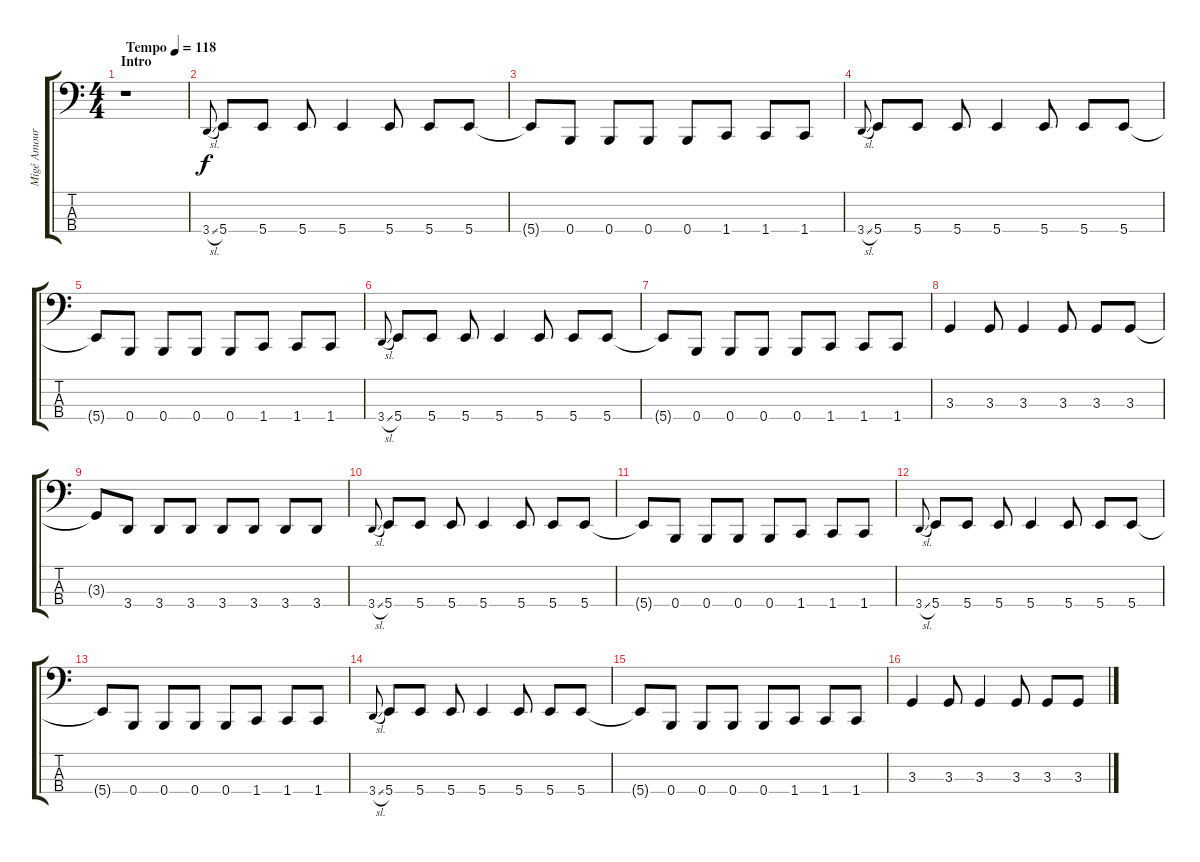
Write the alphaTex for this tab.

\track ("Migé Amour (Bass)" "Migé Amour") {instrument electricbassfinger}
\staff {score tabs}
\tuning (D2 A1 E1 B0) {hide}
\ts (4 4)
\section ("" "Intro")
\tempo (118 "Tempo")
\clef f4
\ks c
r.1{dy f instrument electricbassfinger} |
3.4{sl}.8{gr onbeat} 5.4.8 5.4.8 5.4.8 5.4.4 5.4.8 5.4.8 5.4.8 |
5.4{t}.8 0.4.8 0.4.8 0.4.8 0.4.8 1.4.8 1.4.8 1.4.8 |
3.4{sl}.8{gr onbeat} 5.4.8 5.4.8 5.4.8 5.4.4 5.4.8 5.4.8 5.4.8 |
5.4{t}.8 0.4.8 0.4.8 0.4.8 0.4.8 1.4.8 1.4.8 1.4.8 |
3.4{sl}.8{gr onbeat} 5.4.8 5.4.8 5.4.8 5.4.4 5.4.8 5.4.8 5.4.8 |
5.4{t}.8 0.4.8 0.4.8 0.4.8 0.4.8 1.4.8 1.4.8 1.4.8 |
3.3.4 3.3.8 3.3.4 3.3.8 3.3.8 3.3.8 |
3.3{t}.8 3.4.8 3.4.8 3.4.8 3.4.8 3.4.8 3.4.8 3.4.8 |
3.4{sl}.8{gr onbeat} 5.4.8 5.4.8 5.4.8 5.4.4 5.4.8 5.4.8 5.4.8 |
5.4{t}.8 0.4.8 0.4.8 0.4.8 0.4.8 1.4.8 1.4.8 1.4.8 |
3.4{sl}.8{gr onbeat} 5.4.8 5.4.8 5.4.8 5.4.4 5.4.8 5.4.8 5.4.8 |
5.4{t}.8 0.4.8 0.4.8 0.4.8 0.4.8 1.4.8 1.4.8 1.4.8 |
3.4{sl}.8{gr onbeat} 5.4.8 5.4.8 5.4.8 5.4.4 5.4.8 5.4.8 5.4.8 |
5.4{t}.8 0.4.8 0.4.8 0.4.8 0.4.8 1.4.8 1.4.8 1.4.8 |
3.3.4 3.3.8 3.3.4 3.3.8 3.3.8 3.3.8
